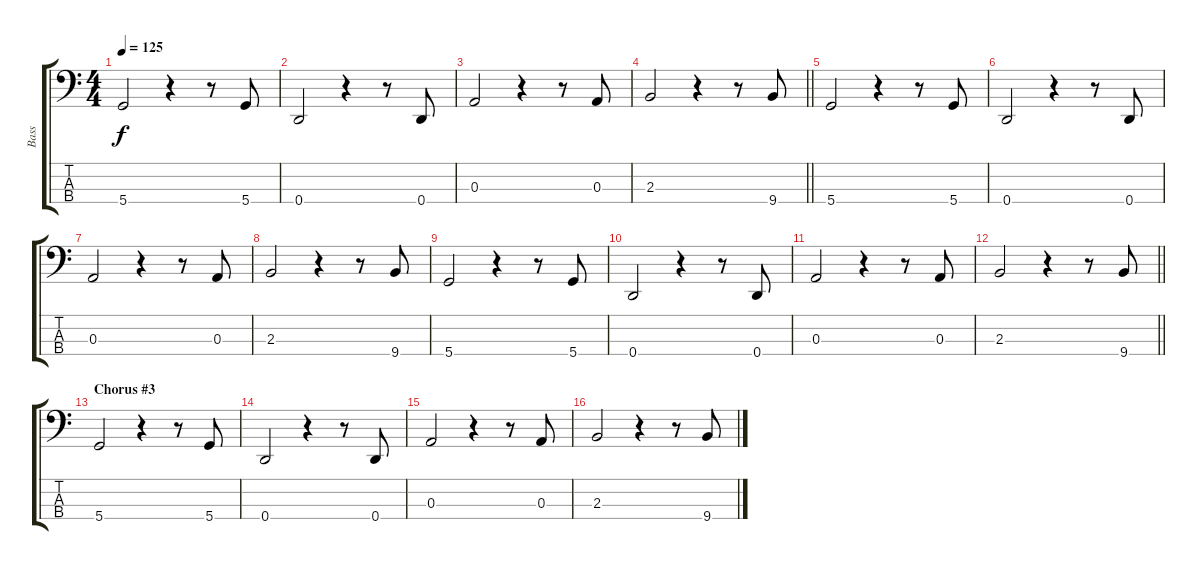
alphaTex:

\track ("Bass" "Bass") {instrument synthbass1}
\staff {score tabs}
\tuning (G2 D2 A1 D1) {hide}
\ts (4 4)
\tempo 125
\clef f4
\ks c
5.4.2{dy f} r.4 r.8 5.4.8 |
0.4.2 r.4 r.8 0.4.8 |
0.3.2 r.4 r.8 0.3.8 |
\barLineRight lightlight
2.3.2 r.4 r.8 9.4.8 |
5.4.2 r.4 r.8 5.4.8 |
0.4.2 r.4 r.8 0.4.8 |
0.3.2 r.4 r.8 0.3.8 |
2.3.2 r.4 r.8 9.4.8 |
5.4.2 r.4 r.8 5.4.8 |
0.4.2 r.4 r.8 0.4.8 |
0.3.2 r.4 r.8 0.3.8 |
\barLineRight lightlight
2.3.2 r.4 r.8 9.4.8 |
\section ("" "Chorus #3")
5.4.2 r.4 r.8 5.4.8 |
0.4.2 r.4 r.8 0.4.8 |
0.3.2 r.4 r.8 0.3.8 |
2.3.2 r.4 r.8 9.4.8
